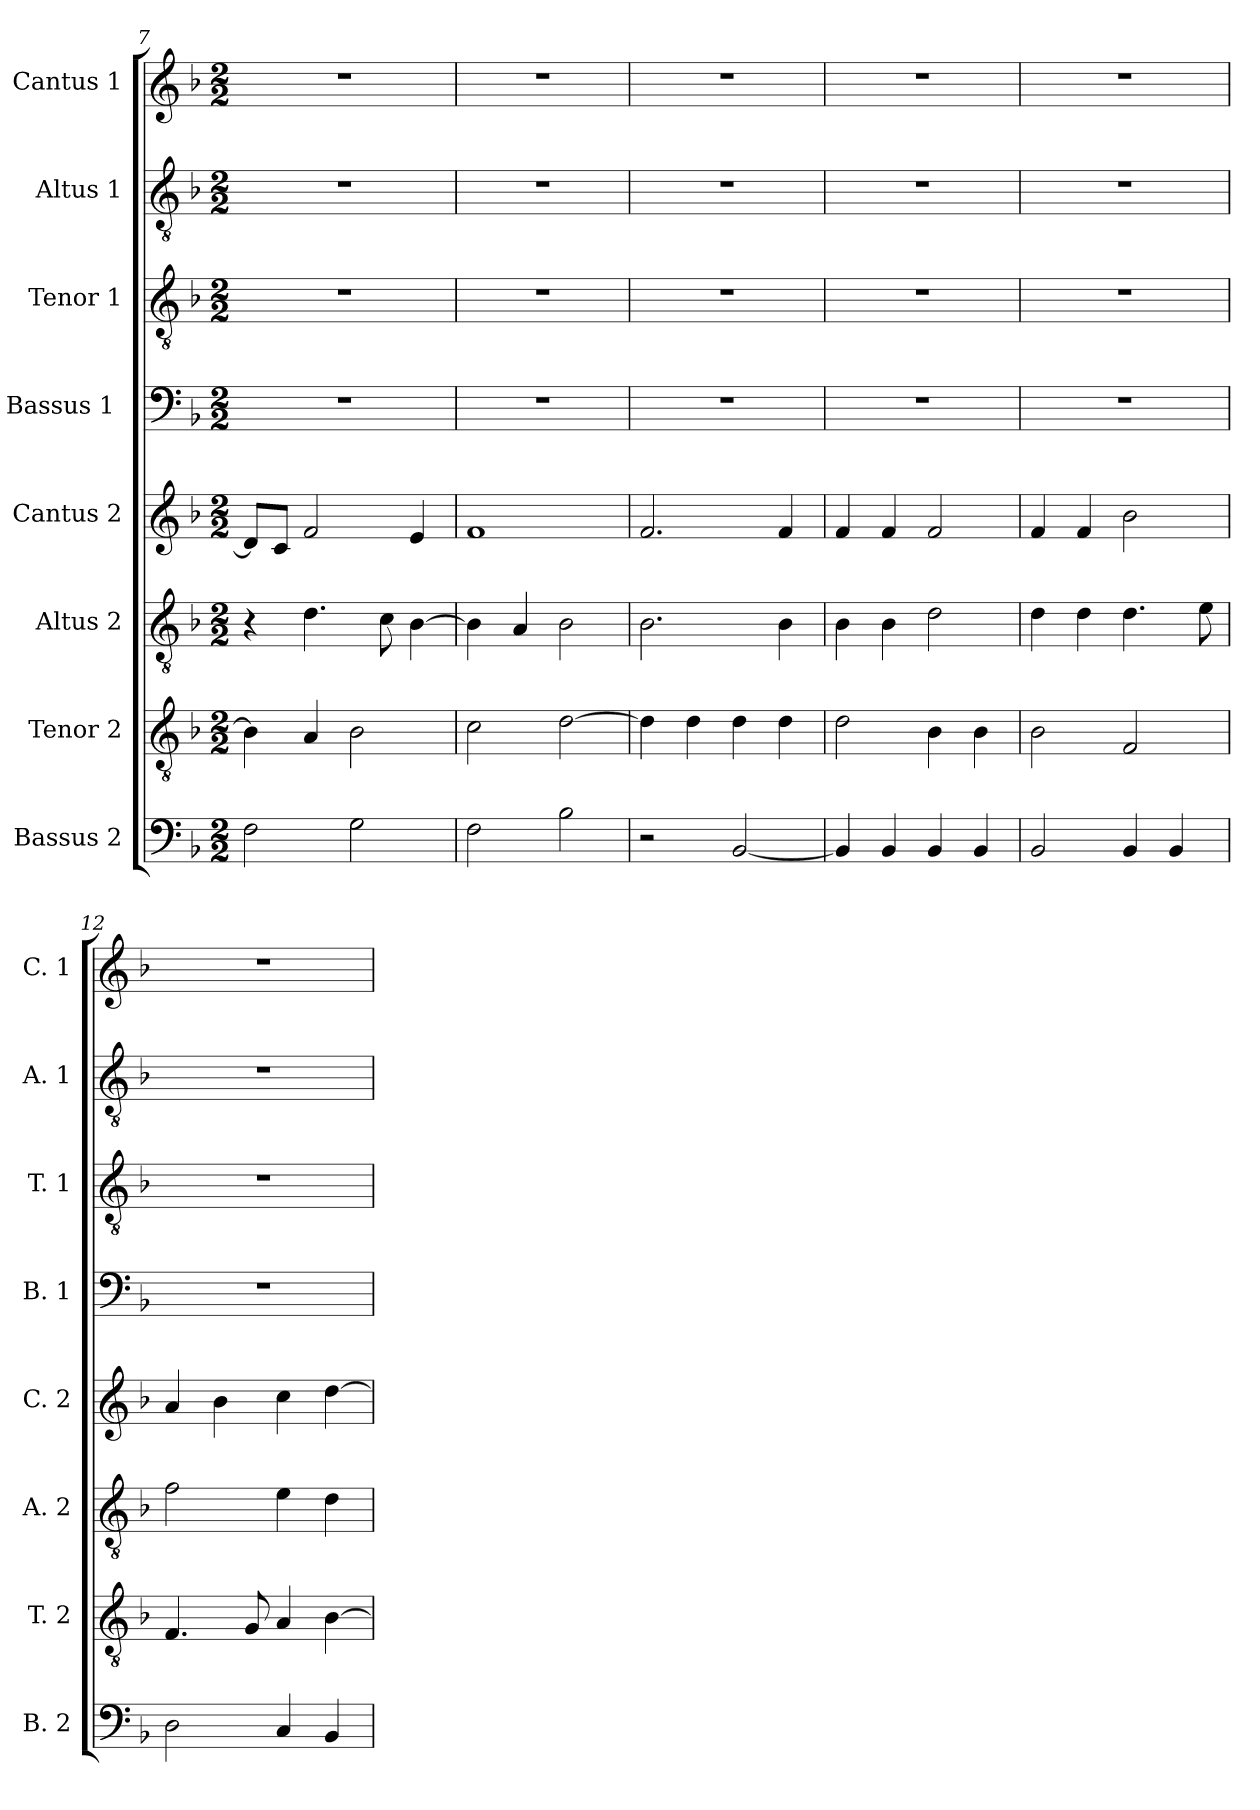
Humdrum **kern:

**kern	**kern	**kern	**kern	**kern	**kern	**kern	**kern
*part8	*part7	*part6	*part5	*part4	*part3	*part2	*part1
*staff8	*staff7	*staff6	*staff5	*staff4	*staff3	*staff2	*staff1
*I"Bassus 2	*I"Tenor 2	*I"Altus 2	*I"Cantus 2	*I"Bassus 1 	*I"Tenor 1	*I"Altus 1	*I"Cantus 1
*I'B. 2	*I'T. 2	*I'A. 2	*I'C. 2	*I'B. 1	*I'T. 1	*I'A. 1	*I'C. 1
*clefF4	*clefGv2	*clefGv2	*clefG2	*clefF4	*clefGv2	*clefGv2	*clefG2
*k[b-]	*k[b-]	*k[b-]	*k[b-]	*k[b-]	*k[b-]	*k[b-]	*k[b-]
*F:	*F:	*F:	*F:	*F:	*F:	*F:	*F:
*M2/2	*M2/2	*M2/2	*M2/2	*M2/2	*M2/2	*M2/2	*M2/2
=7	=7	=7	=7	=7	=7	=7	=7
2F\	4B-\]	4r	8d/L]	1r	1r	1r	1r
.	.	.	8c/J	.	.	.	.
.	4A/	4.d\	2f/	.	.	.	.
2G\	2B-\	.	.	.	.	.	.
.	.	8c\	.	.	.	.	.
.	.	[4B-\	4e/	.	.	.	.
=8	=8	=8	=8	=8	=8	=8	=8
2F\	2c\	4B-\]	1f	1r	1r	1r	1r
.	.	4A/	.	.	.	.	.
2B-\	[2d\	2B-\	.	.	.	.	.
=9	=9	=9	=9	=9	=9	=9	=9
2r	4d\]	2.B-\	2.f/	1r	1r	1r	1r
.	4d\	.	.	.	.	.	.
[2BB-/	4d\	.	.	.	.	.	.
.	4d\	4B-\	4f/	.	.	.	.
=10	=10	=10	=10	=10	=10	=10	=10
4BB-/]	2d\	4B-\	4f/	1r	1r	1r	1r
4BB-/	.	4B-\	4f/	.	.	.	.
4BB-/	4B-\	2d\	2f/	.	.	.	.
4BB-/	4B-\	.	.	.	.	.	.
=11	=11	=11	=11	=11	=11	=11	=11
2BB-/	2B-\	4d\	4f/	1r	1r	1r	1r
.	.	4d\	4f/	.	.	.	.
4BB-/	2F/	4.d\	2b-\	.	.	.	.
4BB-/	.	.	.	.	.	.	.
.	.	8e\	.	.	.	.	.
=12	=12	=12	=12	=12	=12	=12	=12
2D\	4.F/	2f\	4a/	1r	1r	1r	1r
.	.	.	4b-\	.	.	.	.
.	8G/	.	.	.	.	.	.
4C/	4A/	4e\	4cc\	.	.	.	.
4BB-/	[4B-\	4d\	[4dd\	.	.	.	.
=	=	=	=	=	=	=	=
*-	*-	*-	*-	*-	*-	*-	*-
